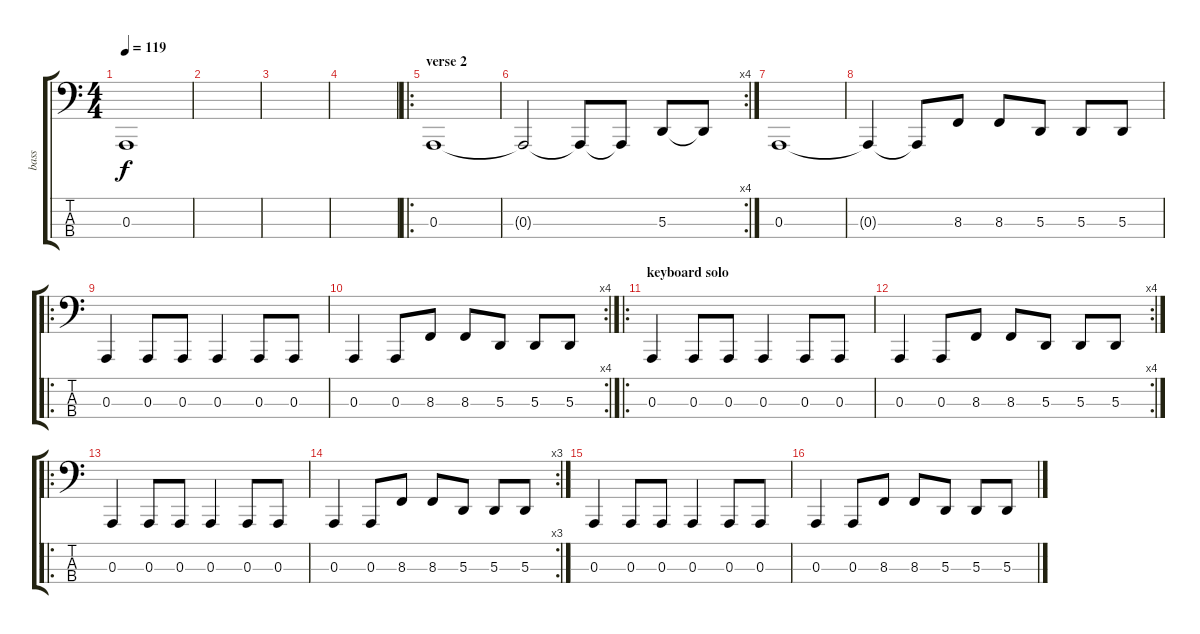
\track ("bass" "bass") {instrument lead8bassandlead}
\staff {score tabs}
\tuning (G2 D2 A1 E1) {hide}
\ts (4 4)
\tempo 119
\clef f4
\ks c
0.3.1{dy f} |
|
|
|
\ro
\section ("" "verse 2")
0.3.1 |
\rc 4
0.3{t}.2 0.3{t}.8 0.3{t}.8 5.3.8 5.3{t}.8 |
0.3.1 |
0.3{t}.4 0.3{t}.8 8.3.8 8.3.8 5.3.8 5.3.8 5.3.8 |
\ro
0.3.4 0.3.8 0.3.8 0.3.4 0.3.8 0.3.8 |
\rc 4
0.3.4 0.3.8 8.3.8 8.3.8 5.3.8 5.3.8 5.3.8 |
\ro
\section ("" "keyboard solo")
0.3.4 0.3.8 0.3.8 0.3.4 0.3.8 0.3.8 |
\rc 4
0.3.4 0.3.8 8.3.8 8.3.8 5.3.8 5.3.8 5.3.8 |
\ro
0.3.4 0.3.8 0.3.8 0.3.4 0.3.8 0.3.8 |
\rc 3
0.3.4 0.3.8 8.3.8 8.3.8 5.3.8 5.3.8 5.3.8 |
0.3.4 0.3.8 0.3.8 0.3.4 0.3.8 0.3.8 |
0.3.4 0.3.8 8.3.8 8.3.8 5.3.8 5.3.8 5.3.8
